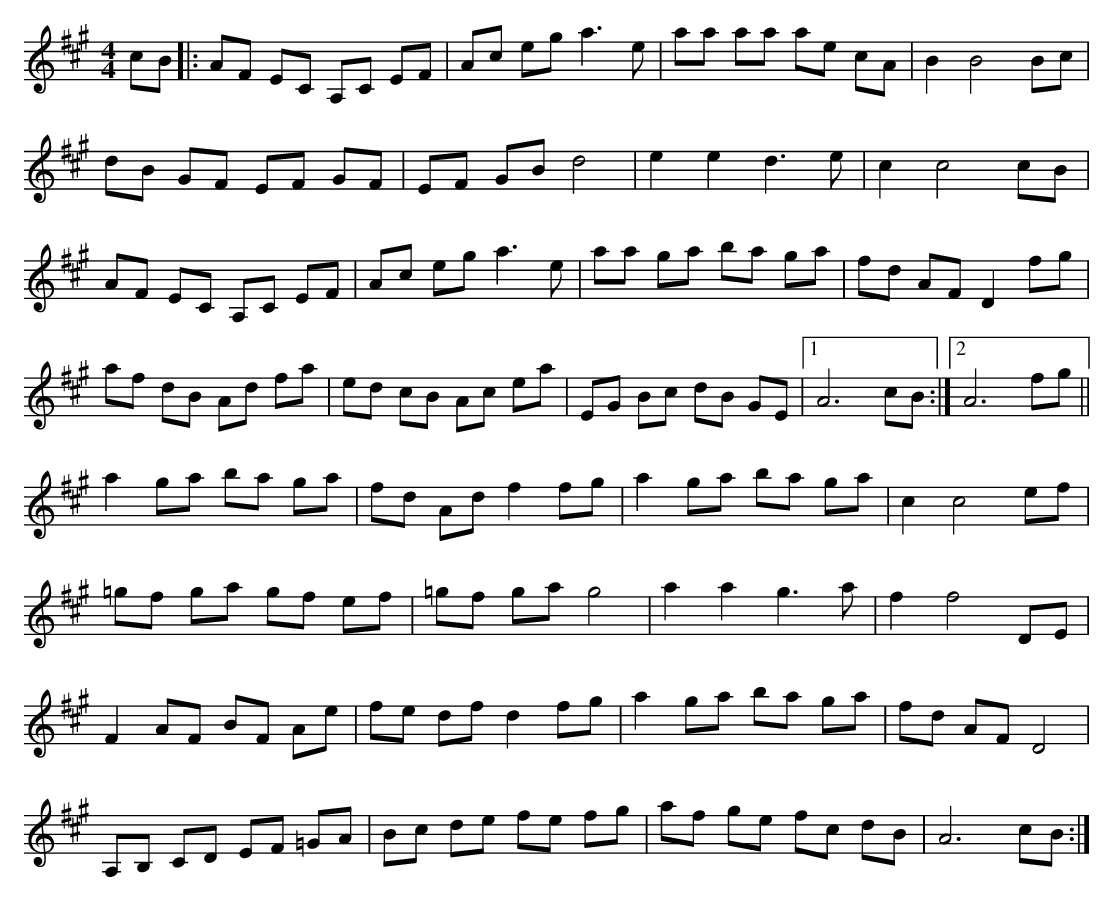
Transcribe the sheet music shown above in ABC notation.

X:1
M:4/4
K:A
cB|:AF EC A,C EF|Ac eg a3 e|aa aa ae cA|B2 B4 Bc|
dB GF EF GF|EF GB d4|e2 e2 d3 e|c2 c4 cB|
AF EC A,C EF|Ac eg a3 e|aa ga ba ga|fd AF D2 fg|
af dB Ad fa|ed cB Ac ea|EG Bc dB GE|1 A6 cB:|2 A6 fg||
a2 ga ba ga|fd Ad f2 fg|a2 ga ba ga|c2 c4 ef|
=gf ga gf ef|=gf ga g4|a2 a2 g3 a|f2 f4 DE|
F2 AF BF Ae|fe df d2 fg|a2 ga ba ga|fd AF D4|
A,B, CD EF =GA|Bc de fe fg|af ge fc dB|A6 cB:|
